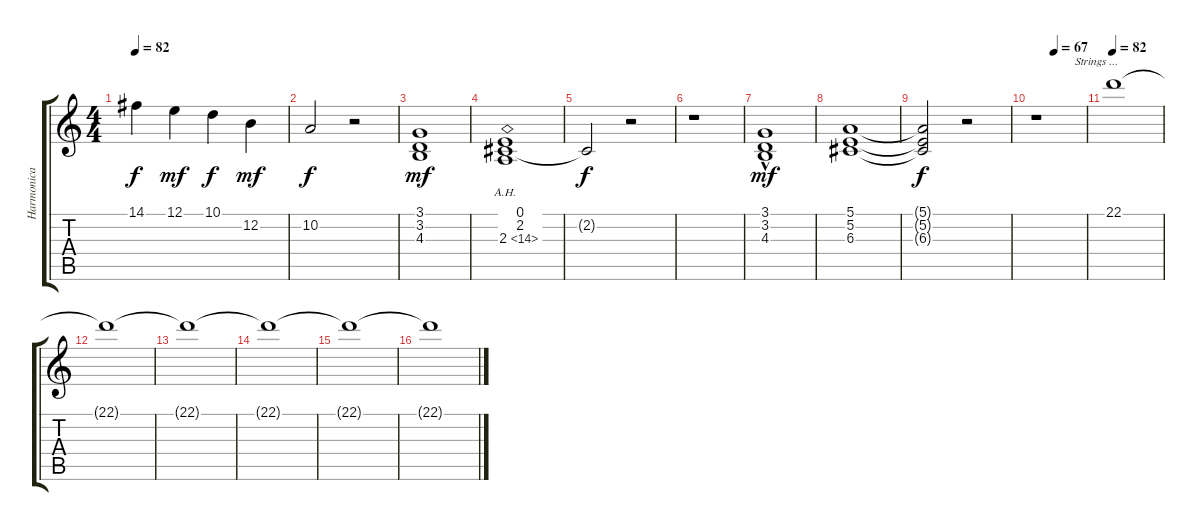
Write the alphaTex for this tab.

\track ("Harmonica" "Harmonica") {instrument harmonica}
\staff {score tabs}
\tuning (E4 B3 G3 D3 A2 E2) {hide}
\ts (4 4)
\tempo 82
\clef g2
\ks c
14.1.4{dy f balance 12 instrument synthvoice} 12.1.4{dy mf} 10.1.4{dy f} 12.2.4{dy mf} |
10.2.2{dy f} r.2 |
(3.1 3.2 4.3).1{dy mf volume 10 balance 0 instrument voiceoohs} |
(0.1 2.2 2.3{ah 12}).1 |
2.2{t}.2{dy f} r.2 |
r.1 |
(3.1{hac} 3.2{hac} 4.3).1{dy mf} |
(5.1 5.2 6.3).1 |
(5.1{t} 5.2{t} 6.3{t}).2{dy f} r.2 |
\tempo (67 0.375)
r.1{txt "             Strings ..."} |
\tempo 82
22.1.1{volume 12 balance 8 instrument stringensemble2} |
22.1{t}.1 |
22.1{t}.1 |
22.1{t}.1 |
22.1{t}.1 |
22.1{t}.1
